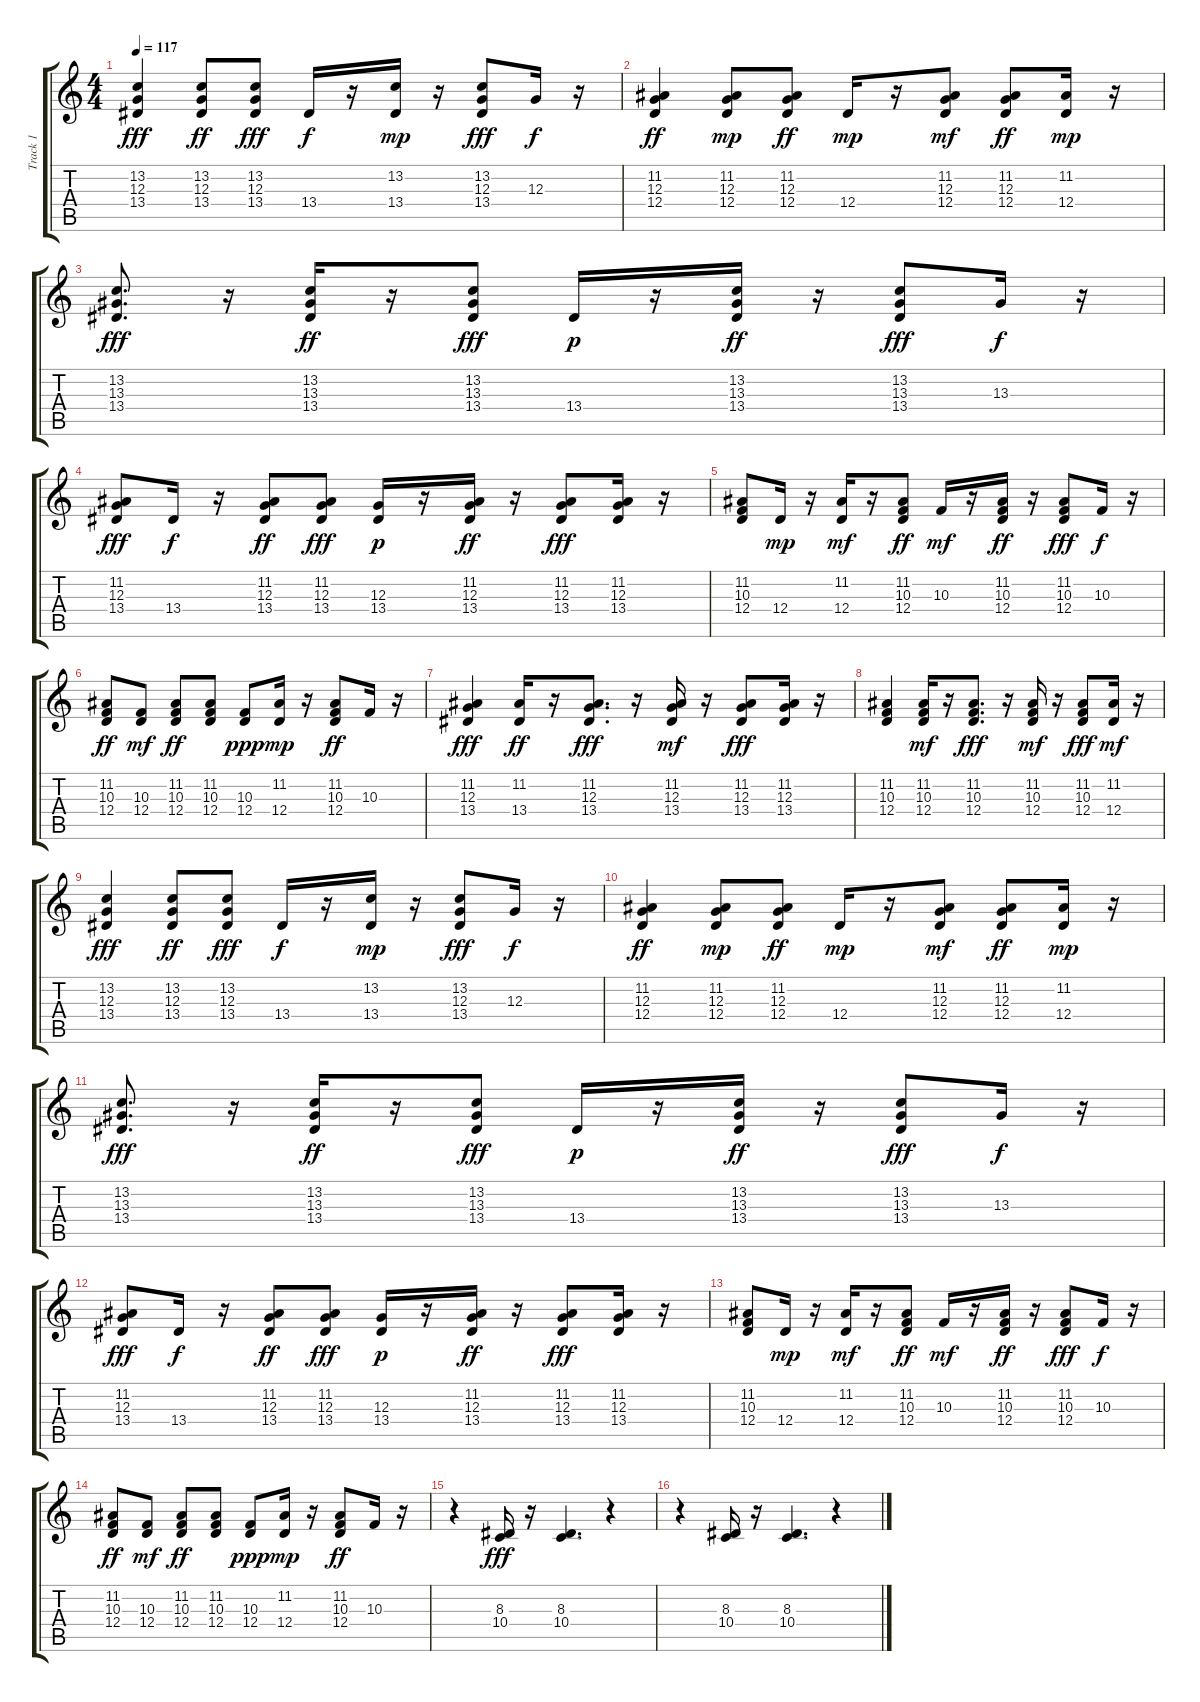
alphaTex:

\track ("Track 1" "Track 1") {instrument acousticgrandpiano}
\staff {score tabs}
\tuning (E4 B3 G3 D3 A2 E2) {hide}
\ts (4 4)
\tempo 117
\clef g2
\ks c
(13.2 12.3 13.4).4{dy fff} (13.2 12.3 13.4).8{dy ff} (13.2 12.3 13.4).8{dy fff} 13.4.16{dy f} r.16 (13.2 13.4).16{dy mp} r.16 (13.2 12.3 13.4).8{dy fff} 12.3.16{dy f} r.16 |
(11.2 12.3 12.4).4{dy ff} (11.2 12.3 12.4).8{dy mp} (11.2 12.3 12.4).8{dy ff} 12.4.16{dy mp} r.16 (11.2 12.3 12.4).8{dy mf} (11.2 12.3 12.4).8{dy ff} (11.2 12.4).16{dy mp} r.16 |
(13.2 13.3 13.4).8{d dy fff} r.16 (13.2 13.3 13.4).16{dy ff} r.16 (13.2 13.3 13.4).8{dy fff} 13.4.16{dy p} r.16 (13.2 13.3 13.4).16{dy ff} r.16 (13.2 13.3 13.4).8{dy fff} 13.3.16{dy f} r.16 |
(11.2 12.3 13.4).8{dy fff} 13.4.16{dy f} r.16 (11.2 12.3 13.4).8{dy ff} (11.2 12.3 13.4).8{dy fff} (12.3 13.4).16{dy p} r.16 (11.2 12.3 13.4).16{dy ff} r.16 (11.2 12.3 13.4).8{dy fff} (11.2 12.3 13.4).16 r.16 |
(11.2 10.3 12.4).8 12.4.16{dy mp} r.16 (11.2 12.4).16{dy mf} r.16 (11.2 10.3 12.4).8{dy ff} 10.3.16{dy mf} r.16 (11.2 10.3 12.4).16{dy ff} r.16 (11.2 10.3 12.4).8{dy fff} 10.3.16{dy f} r.16 |
(11.2 10.3 12.4).8{dy ff} (10.3 12.4).8{dy mf} (11.2 10.3 12.4).8{dy ff} (11.2 10.3 12.4).8 (10.3 12.4).8{dy ppp} (11.2 12.4).16{dy mp} r.16 (11.2 10.3 12.4).8{dy ff} 10.3.16 r.16 |
(11.2 12.3 13.4).4{dy fff} (11.2 13.4).16{dy ff} r.16 (11.2 12.3 13.4).8{d dy fff} r.16 (11.2 12.3 13.4).16{dy mf} r.16 (11.2 12.3 13.4).8{dy fff} (11.2 12.3 13.4).16 r.16 |
(11.2 10.3 12.4).4 (11.2 10.3 12.4).16{dy mf} r.16 (11.2 10.3 12.4).8{d dy fff} r.16 (11.2 10.3 12.4).16{dy mf} r.16 (11.2 10.3 12.4).8{dy fff} (11.2 12.4).16{dy mf} r.16 |
(13.2 12.3 13.4).4{dy fff} (13.2 12.3 13.4).8{dy ff} (13.2 12.3 13.4).8{dy fff} 13.4.16{dy f} r.16 (13.2 13.4).16{dy mp} r.16 (13.2 12.3 13.4).8{dy fff} 12.3.16{dy f} r.16 |
(11.2 12.3 12.4).4{dy ff} (11.2 12.3 12.4).8{dy mp} (11.2 12.3 12.4).8{dy ff} 12.4.16{dy mp} r.16 (11.2 12.3 12.4).8{dy mf} (11.2 12.3 12.4).8{dy ff} (11.2 12.4).16{dy mp} r.16 |
(13.2 13.3 13.4).8{d dy fff} r.16 (13.2 13.3 13.4).16{dy ff} r.16 (13.2 13.3 13.4).8{dy fff} 13.4.16{dy p} r.16 (13.2 13.3 13.4).16{dy ff} r.16 (13.2 13.3 13.4).8{dy fff} 13.3.16{dy f} r.16 |
(11.2 12.3 13.4).8{dy fff} 13.4.16{dy f} r.16 (11.2 12.3 13.4).8{dy ff} (11.2 12.3 13.4).8{dy fff} (12.3 13.4).16{dy p} r.16 (11.2 12.3 13.4).16{dy ff} r.16 (11.2 12.3 13.4).8{dy fff} (11.2 12.3 13.4).16 r.16 |
(11.2 10.3 12.4).8 12.4.16{dy mp} r.16 (11.2 12.4).16{dy mf} r.16 (11.2 10.3 12.4).8{dy ff} 10.3.16{dy mf} r.16 (11.2 10.3 12.4).16{dy ff} r.16 (11.2 10.3 12.4).8{dy fff} 10.3.16{dy f} r.16 |
(11.2 10.3 12.4).8{dy ff} (10.3 12.4).8{dy mf} (11.2 10.3 12.4).8{dy ff} (11.2 10.3 12.4).8 (10.3 12.4).8{dy ppp} (11.2 12.4).16{dy mp} r.16 (11.2 10.3 12.4).8{dy ff} 10.3.16 r.16 |
r.4 (8.3 10.4).16{dy fff} r.16 (8.3 10.4).4{d} r.4 |
r.4 (8.3 10.4).16 r.16 (8.3 10.4).4{d} r.4
